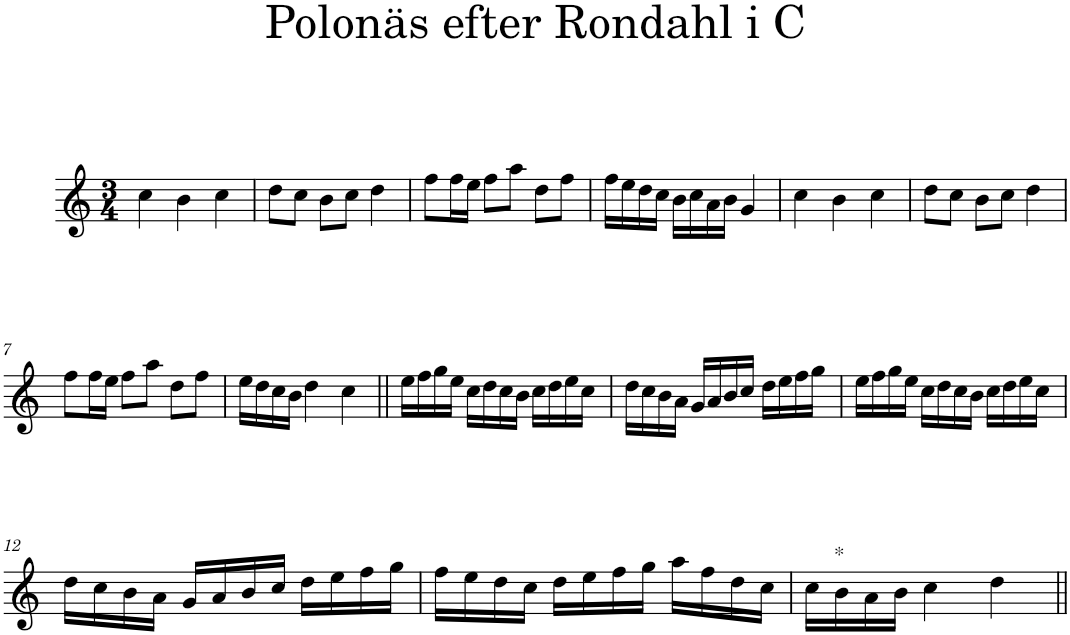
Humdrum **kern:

**kern
*part1
*staff1
*I"Piano
*I'Pno
*clefG2
*k[]
*M3/4
=1
4cc\
4b\
4cc\
=2
8dd\L
8cc\J
8b\L
8cc\J
4dd\
=3
8ff\L
16ff\L
16ee\JJ
8ff\L
8aa\J
8dd\L
8ff\J
=4
16ff\LL
16ee\
16dd\
16cc\JJ
16b\LL
16cc\
16a\
16b\JJ
4g/
=5
4cc\
4b\
4cc\
=6
8dd\L
8cc\J
8b\L
8cc\J
4dd\
!!LO:LB:g=z
=7
8ff\L
16ff\L
16ee\JJ
8ff\L
8aa\J
8dd\L
8ff\J
=8
16ee\LL
16dd\
16cc\
16b\JJ
4dd\
4cc\
=9||
16ee\LL
16ff\
16gg\
16ee\JJ
16cc\LL
16dd\
16cc\
16b\JJ
16cc\LL
16dd\
16ee\
16cc\JJ
=10
16dd\LL
16cc\
16b\
16a\JJ
16g/LL
16a/
16b/
16cc/JJ
16dd\LL
16ee\
16ff\
16gg\JJ
=11
16ee\LL
16ff\
16gg\
16ee\JJ
16cc\LL
16dd\
16cc\
16b\JJ
16cc\LL
16dd\
16ee\
16cc\JJ
!!LO:LB:g=z
=12
16dd\LL
16cc\
16b\
16a\JJ
16g/LL
16a/
16b/
16cc/JJ
16dd\LL
16ee\
16ff\
16gg\JJ
=13
16ff\LL
16ee\
16dd\
16cc\JJ
16dd\LL
16ee\
16ff\
16gg\JJ
16aa\LL
16ff\
16dd\
16cc\JJ
=14
16cc\LL
!LO:TX:a:t=*
16b\
16a\
16b\JJ
4cc\
4dd\
=||
*-
